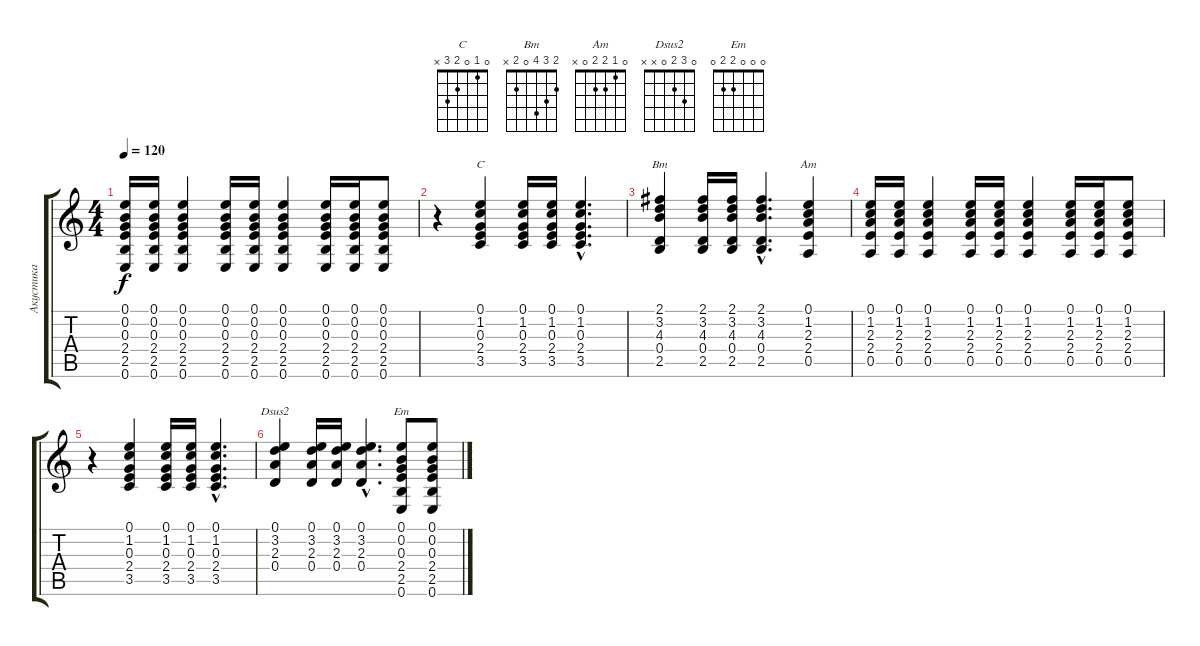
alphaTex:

\track ("Акустика" "Акустика") {instrument acousticguitarsteel}
\staff {score tabs}
\tuning (E4 B3 G3 D3 A2 E2) {hide}
\chord ("C" 0 1 0 2 3 x)
\chord ("Bm" 2 3 4 0 2 x)
\chord ("Am" 0 1 2 2 0 x)
\chord ("Dsus2" 0 3 2 0 x x)
\chord ("Em" 0 0 0 2 2 0)
\ts (4 4)
\tempo 120
\clef g2
\ks c
(0.1 0.2 0.3 2.4 2.5 0.6).16{dy f} (0.1 0.2 0.3 2.4 2.5 0.6).16 (0.1 0.2 0.3 2.4 2.5 0.6).4 (0.1 0.2 0.3 2.4 2.5 0.6).16 (0.1 0.2 0.3 2.4 2.5 0.6).16 (0.1 0.2 0.3 2.4 2.5 0.6).4 (0.1 0.2 0.3 2.4 2.5 0.6).16 (0.1 0.2 0.3 2.4 2.5 0.6).16 (0.1 0.2 0.3 2.4 2.5 0.6).8 |
r.4 (0.1 1.2 0.3 2.4 3.5).4{ch "C"} (0.1 1.2 0.3 2.4 3.5).16 (0.1 1.2 0.3 2.4 3.5).16 (0.1{hac} 1.2{hac} 0.3{hac} 2.4{hac} 3.5{hac}).4{d} |
(2.1 3.2 4.3 0.4 2.5).4{ch "Bm"} (2.1 3.2 4.3 0.4 2.5).16 (2.1 3.2 4.3 0.4 2.5).16 (2.1{hac} 3.2{hac} 4.3{hac} 0.4{hac} 2.5{hac}).4{d} (0.1 1.2 2.3 2.4 0.5).4{ch "Am"} |
(0.1 1.2 2.3 2.4 0.5).16 (0.1 1.2 2.3 2.4 0.5).16 (0.1 1.2 2.3 2.4 0.5).4 (0.1 1.2 2.3 2.4 0.5).16 (0.1 1.2 2.3 2.4 0.5).16 (0.1 1.2 2.3 2.4 0.5).4 (0.1 1.2 2.3 2.4 0.5).16 (0.1 1.2 2.3 2.4 0.5).16 (0.1 1.2 2.3 2.4 0.5).8 |
r.4 (0.1 1.2 0.3 2.4 3.5).4 (0.1 1.2 0.3 2.4 3.5).16 (0.1 1.2 0.3 2.4 3.5).16 (0.1{hac} 1.2{hac} 0.3{hac} 2.4{hac} 3.5{hac}).4{d} |
(0.1 3.2 2.3 0.4).4{ch "Dsus2"} (0.1 3.2 2.3 0.4).16 (0.1 3.2 2.3 0.4).16 (0.1{hac} 3.2{hac} 2.3{hac} 0.4{hac}).4{d} (0.1 0.2 0.3 2.4 2.5 0.6).8{ch "Em"} (0.1 0.2 0.3 2.4 2.5 0.6).8
